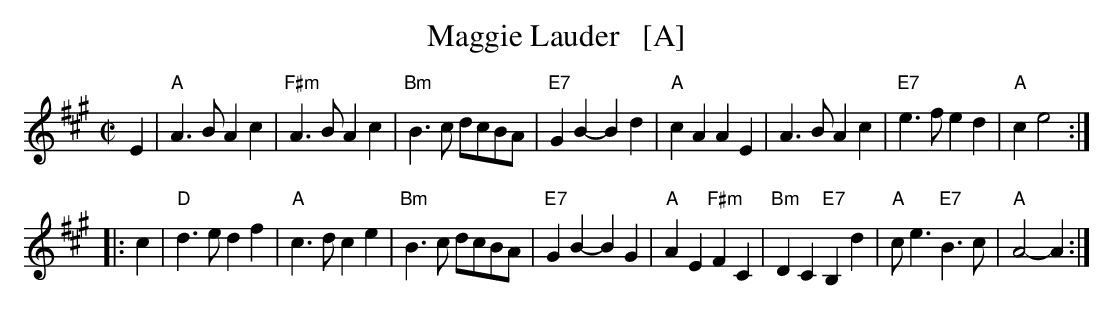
X:1
T: Maggie Lauder   [A]
M: C|
L: 1/4
K: A
   E \
| "A"A>B Ac | "F#m"A>B Ac | "Bm"B>c d/c/B/A/ | "E7"GB- Bd \
| "A"cA AE  |      A>B Ac | "E7"e>f ed       |  "A"c   e2 :|
|: c \
| "D"d>e df | "A"c>d ce   | "Bm"B>c d/c/B/A/ | "E7"GB- BG \
| "A"AE "F#m"FC | "Bm"DC "E7"B,d | "A"c<e "E7"B>c | "A"A2- A :|
